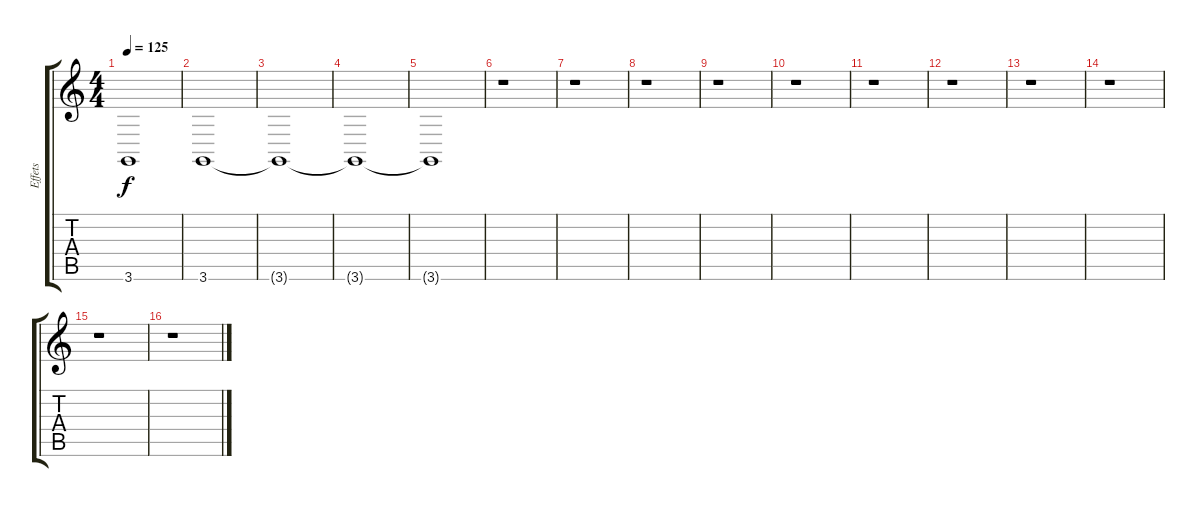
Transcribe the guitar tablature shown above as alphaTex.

\track ("Effets" "Effets") {instrument seashore}
\staff {score tabs}
\tuning (E4 B3 G3 D3 A2 E2) {hide}
\ts (4 4)
\tempo 125
\clef g2
\ks c
3.6{t}.1{dy f} |
3.6.1 |
3.6{t}.1 |
3.6{t}.1 |
3.6{t}.1 |
r.1 |
r.1 |
r.1 |
r.1 |
r.1 |
r.1 |
r.1 |
r.1 |
r.1 |
r.1 |
r.1
